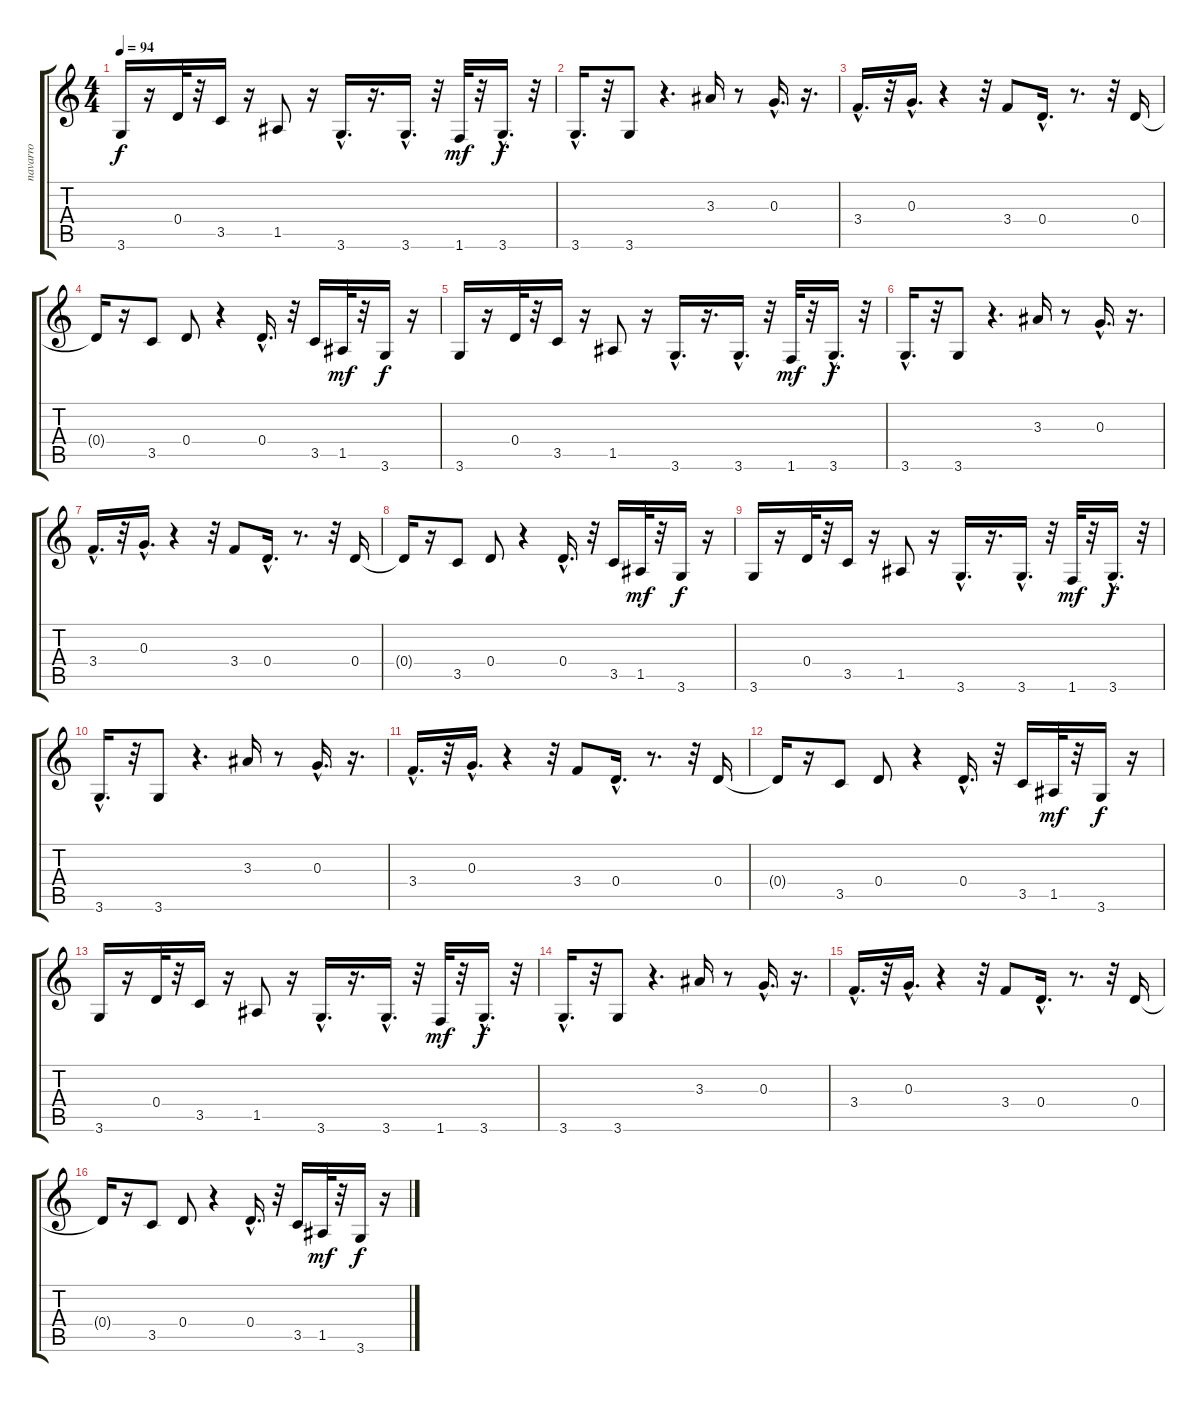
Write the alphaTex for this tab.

\track ("navarro" "navarro") {instrument electricguitarclean}
\staff {score tabs}
\tuning (E4 B3 G3 D3 A2 E2) {hide}
\ts (4 4)
\tempo 94
\clef g2
\ks c
3.6.16{dy f} r.16 0.4.32 r.32 3.5.16 r.16 1.5.8 r.16 3.6{hac}.16{d} r.16{d} 3.6{hac}.16{d} r.32 1.6.32{dy mf} r.32 3.6{hac}.16{d dy f} r.32 |
3.6{hac}.16{d} r.32 3.6.8 r.4{d} 3.3.16 r.8 0.3{hac}.16{d} r.16{d} |
3.4{hac}.16{d} r.32 0.3{hac}.16{d} r.4 r.32 3.4.8 0.4{hac}.16{d} r.8{d} r.32 0.4.16 |
0.4{t}.16 r.16 3.5.8 0.4.8 r.4 0.4{hac}.16{d} r.32 3.5.16 1.5.32{dy mf} r.32 3.6.16{dy f} r.16 |
3.6.16 r.16 0.4.32 r.32 3.5.16 r.16 1.5.8 r.16 3.6{hac}.16{d} r.16{d} 3.6{hac}.16{d} r.32 1.6.32{dy mf} r.32 3.6{hac}.16{d dy f} r.32 |
3.6{hac}.16{d} r.32 3.6.8 r.4{d} 3.3.16 r.8 0.3{hac}.16{d} r.16{d} |
3.4{hac}.16{d} r.32 0.3{hac}.16{d} r.4 r.32 3.4.8 0.4{hac}.16{d} r.8{d} r.32 0.4.16 |
0.4{t}.16 r.16 3.5.8 0.4.8 r.4 0.4{hac}.16{d} r.32 3.5.16 1.5.32{dy mf} r.32 3.6.16{dy f} r.16 |
3.6.16 r.16 0.4.32 r.32 3.5.16 r.16 1.5.8 r.16 3.6{hac}.16{d} r.16{d} 3.6{hac}.16{d} r.32 1.6.32{dy mf} r.32 3.6{hac}.16{d dy f} r.32 |
3.6{hac}.16{d} r.32 3.6.8 r.4{d} 3.3.16 r.8 0.3{hac}.16{d} r.16{d} |
3.4{hac}.16{d} r.32 0.3{hac}.16{d} r.4 r.32 3.4.8 0.4{hac}.16{d} r.8{d} r.32 0.4.16 |
0.4{t}.16 r.16 3.5.8 0.4.8 r.4 0.4{hac}.16{d} r.32 3.5.16 1.5.32{dy mf} r.32 3.6.16{dy f} r.16 |
3.6.16 r.16 0.4.32 r.32 3.5.16 r.16 1.5.8 r.16 3.6{hac}.16{d} r.16{d} 3.6{hac}.16{d} r.32 1.6.32{dy mf} r.32 3.6{hac}.16{d dy f} r.32 |
3.6{hac}.16{d} r.32 3.6.8 r.4{d} 3.3.16 r.8 0.3{hac}.16{d} r.16{d} |
3.4{hac}.16{d} r.32 0.3{hac}.16{d} r.4 r.32 3.4.8 0.4{hac}.16{d} r.8{d} r.32 0.4.16 |
0.4{t}.16 r.16 3.5.8 0.4.8 r.4 0.4{hac}.16{d} r.32 3.5.16 1.5.32{dy mf} r.32 3.6.16{dy f} r.16
